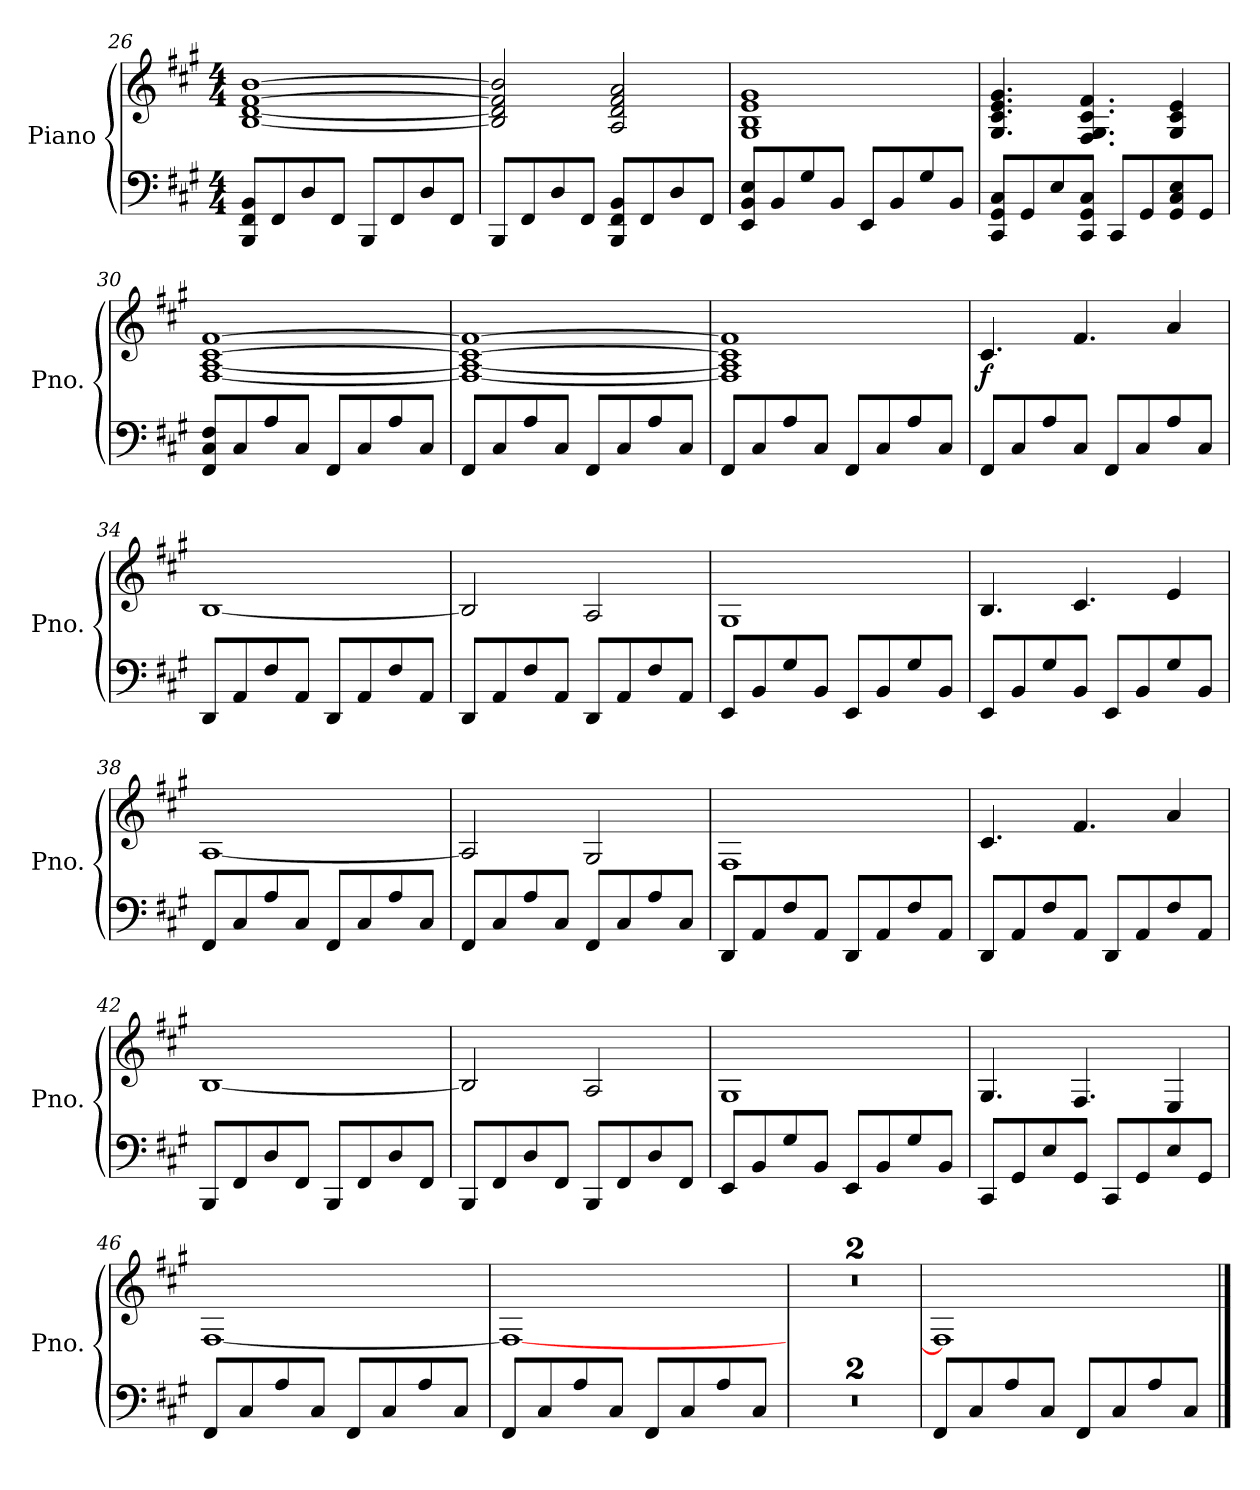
**kern	**kern	**dynam
*part1	*part1	*part1
*staff2	*staff1	*staff1/2
*I"Piano	*	*
*I'Pno.	*	*
*clefF4	*clefG2	*
*k[f#c#g#]	*k[f#c#g#]	*
*M4/4	*M4/4	*
=26	=26	=26
8BBB/ 8FF#/ 8BB/L	[1B [1d [1f# [1b	.
8FF#/	.	.
8D/	.	.
8FF#/J	.	.
8BBB/L	.	.
8FF#/	.	.
8D/	.	.
8FF#/J	.	.
=27	=27	=27
8BBB/L	2B/] 2d/] 2f#/] 2b/]	.
8FF#/	.	.
8D/	.	.
8FF#/J	.	.
8BBB/ 8FF#/ 8BB/L	2A/ 2d/ 2f#/ 2a/	.
8FF#/	.	.
8D/	.	.
8FF#/J	.	.
=28	=28	=28
8EE/ 8BB/ 8E/L	1G# 1B 1e 1g#	.
8BB/	.	.
8G#/	.	.
8BB/J	.	.
8EE/L	.	.
8BB/	.	.
8G#/	.	.
8BB/J	.	.
!!LO:LB:g=z
=29	=29	=29
8CC#/ 8GG#/ 8C#/L	4.G#/ 4.c#/ 4.e/ 4.g#/	.
8GG#/	.	.
8E/	.	.
8CC#/ 8GG#/ 8C#/J	4.F#/ 4.G#/ 4.c#/ 4.f#/	.
8CC#/L	.	.
8GG#/	.	.
8GG#/ 8C#/ 8E/	4G#/ 4c#/ 4e/	.
8GG#/J	.	.
=30	=30	=30
8FF#/ 8C#/ 8F#/L	[1F# [1A [1c# [1f#	.
8C#/	.	.
8A/	.	.
8C#/J	.	.
8FF#/L	.	.
8C#/	.	.
8A/	.	.
8C#/J	.	.
=31	=31	=31
8FF#/L	1F#_ 1A_ 1c#_ 1f#_	.
8C#/	.	.
8A/	.	.
8C#/J	.	.
8FF#/L	.	.
8C#/	.	.
8A/	.	.
8C#/J	.	.
=32	=32	=32
8FF#/L	1F#] 1A] 1c#] 1f#]	.
8C#/	.	.
8A/	.	.
8C#/J	.	.
8FF#/L	.	.
8C#/	.	.
8A/	.	.
8C#/J	.	.
!!LO:LB:g=z
=33	=33	=33
!	!	!LO:DY:b
8FF#/L	4.c#/	f
8C#/	.	.
8A/	.	.
8C#/J	4.f#/	.
8FF#/L	.	.
8C#/	.	.
8A/	4a/	.
8C#/J	.	.
=34	=34	=34
8DD/L	[1B	.
8AA/	.	.
8F#/	.	.
8AA/J	.	.
8DD/L	.	.
8AA/	.	.
8F#/	.	.
8AA/J	.	.
=35	=35	=35
8DD/L	2B/]	.
8AA/	.	.
8F#/	.	.
8AA/J	.	.
8DD/L	2A/	.
8AA/	.	.
8F#/	.	.
8AA/J	.	.
=36	=36	=36
8EE/L	1G#	.
8BB/	.	.
8G#/	.	.
8BB/J	.	.
8EE/L	.	.
8BB/	.	.
8G#/	.	.
8BB/J	.	.
!!LO:LB:g=z
=37	=37	=37
8EE/L	4.B/	.
8BB/	.	.
8G#/	.	.
8BB/J	4.c#/	.
8EE/L	.	.
8BB/	.	.
8G#/	4e/	.
8BB/J	.	.
=38	=38	=38
8FF#/L	[1A	.
8C#/	.	.
8A/	.	.
8C#/J	.	.
8FF#/L	.	.
8C#/	.	.
8A/	.	.
8C#/J	.	.
=39	=39	=39
8FF#/L	2A/]	.
8C#/	.	.
8A/	.	.
8C#/J	.	.
8FF#/L	2G#/	.
8C#/	.	.
8A/	.	.
8C#/J	.	.
=40	=40	=40
8DD/L	1F#	.
8AA/	.	.
8F#/	.	.
8AA/J	.	.
8DD/L	.	.
8AA/	.	.
8F#/	.	.
8AA/J	.	.
!!LO:LB:g=z
=41	=41	=41
8DD/L	4.c#/	.
8AA/	.	.
8F#/	.	.
8AA/J	4.f#/	.
8DD/L	.	.
8AA/	.	.
8F#/	4a/	.
8AA/J	.	.
=42	=42	=42
8BBB/L	[1B	.
8FF#/	.	.
8D/	.	.
8FF#/J	.	.
8BBB/L	.	.
8FF#/	.	.
8D/	.	.
8FF#/J	.	.
=43	=43	=43
8BBB/L	2B/]	.
8FF#/	.	.
8D/	.	.
8FF#/J	.	.
8BBB/L	2A/	.
8FF#/	.	.
8D/	.	.
8FF#/J	.	.
=44	=44	=44
8EE/L	1G#	.
8BB/	.	.
8G#/	.	.
8BB/J	.	.
8EE/L	.	.
8BB/	.	.
8G#/	.	.
8BB/J	.	.
!!LO:LB:g=z
=45	=45	=45
8CC#/L	4.G#/	.
8GG#/	.	.
8E/	.	.
8GG#/J	4.F#/	.
8CC#/L	.	.
8GG#/	.	.
8E/	4E/	.
8GG#/J	.	.
=46	=46	=46
8FF#/L	[1F#	.
8C#/	.	.
8A/	.	.
8C#/J	.	.
8FF#/L	.	.
8C#/	.	.
8A/	.	.
8C#/J	.	.
=47	=47	=47
8FF#/L	1F#_	.
8C#/	.	.
8A/	.	.
8C#/J	.	.
8FF#/L	.	.
8C#/	.	.
8A/	.	.
8C#/J	.	.
=48	=48	=48
1r	1r	.
=49	=49	=49
1r	1r	.
=50	=50	=50
8FF#/L	1F#]	.
8C#/	.	.
8A/	.	.
8C#/J	.	.
8FF#/L	.	.
8C#/	.	.
8A/	.	.
8C#/J	.	.
==	==	==
*-	*-	*-
